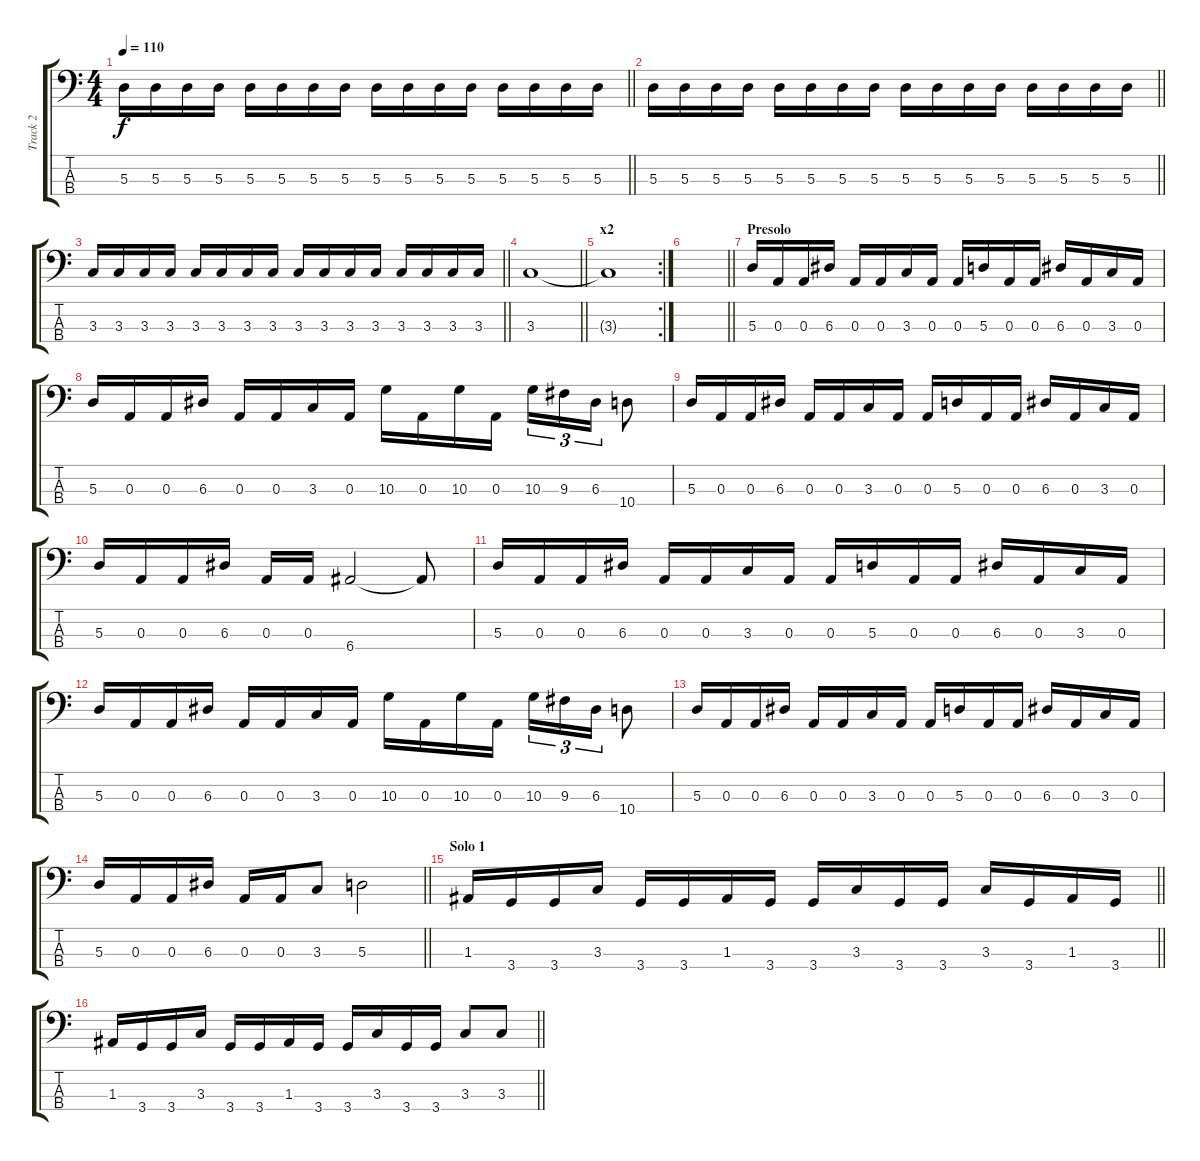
\track ("Track 2" "Track 2") {instrument electricbassfinger}
\staff {score tabs}
\tuning (G2 D2 A1 E1) {hide}
\ts (4 4)
\tempo 110
\clef f4
\barLineRight lightlight
\ks c
5.3.16{dy f} 5.3.16 5.3.16 5.3.16 5.3.16 5.3.16 5.3.16 5.3.16 5.3.16 5.3.16 5.3.16 5.3.16 5.3.16 5.3.16 5.3.16 5.3.16 |
\barLineRight lightlight
5.3.16 5.3.16 5.3.16 5.3.16 5.3.16 5.3.16 5.3.16 5.3.16 5.3.16 5.3.16 5.3.16 5.3.16 5.3.16 5.3.16 5.3.16 5.3.16 |
\barLineRight lightlight
3.3.16 3.3.16 3.3.16 3.3.16 3.3.16 3.3.16 3.3.16 3.3.16 3.3.16 3.3.16 3.3.16 3.3.16 3.3.16 3.3.16 3.3.16 3.3.16 |
\barLineRight lightlight
3.3.1 |
\rc 2
\section ("" "x2")
3.3{t}.1 |
\barLineRight lightlight
|
\section ("" "Presolo")
5.3.16 0.3.16 0.3.16 6.3.16 0.3.16 0.3.16 3.3.16 0.3.16 0.3.16 5.3.16 0.3.16 0.3.16 6.3.16 0.3.16 3.3.16 0.3.16 |
5.3.16 0.3.16 0.3.16 6.3.16 0.3.16 0.3.16 3.3.16 0.3.16 10.3.16 0.3.16 10.3.16 0.3.16 10.3.16{tu (3 2)} 9.3.16{tu (3 2)} 6.3.16{tu (3 2)} 10.4.8 |
5.3.16 0.3.16 0.3.16 6.3.16 0.3.16 0.3.16 3.3.16 0.3.16 0.3.16 5.3.16 0.3.16 0.3.16 6.3.16 0.3.16 3.3.16 0.3.16 |
5.3.16 0.3.16 0.3.16 6.3.16 0.3.16 0.3.16 6.4.2 6.4{t}.8 |
5.3.16 0.3.16 0.3.16 6.3.16 0.3.16 0.3.16 3.3.16 0.3.16 0.3.16 5.3.16 0.3.16 0.3.16 6.3.16 0.3.16 3.3.16 0.3.16 |
5.3.16 0.3.16 0.3.16 6.3.16 0.3.16 0.3.16 3.3.16 0.3.16 10.3.16 0.3.16 10.3.16 0.3.16 10.3.16{tu (3 2)} 9.3.16{tu (3 2)} 6.3.16{tu (3 2)} 10.4.8 |
5.3.16 0.3.16 0.3.16 6.3.16 0.3.16 0.3.16 3.3.16 0.3.16 0.3.16 5.3.16 0.3.16 0.3.16 6.3.16 0.3.16 3.3.16 0.3.16 |
\barLineRight lightlight
5.3.16 0.3.16 0.3.16 6.3.16 0.3.16 0.3.16 3.3.8 5.3.2 |
\section ("" "Solo 1")
\barLineRight lightlight
1.3.16 3.4.16 3.4.16 3.3.16 3.4.16 3.4.16 1.3.16 3.4.16 3.4.16 3.3.16 3.4.16 3.4.16 3.3.16 3.4.16 1.3.16 3.4.16 |
\barLineRight lightlight
1.3.16 3.4.16 3.4.16 3.3.16 3.4.16 3.4.16 1.3.16 3.4.16 3.4.16 3.3.16 3.4.16 3.4.16 3.3.8 3.3.8
